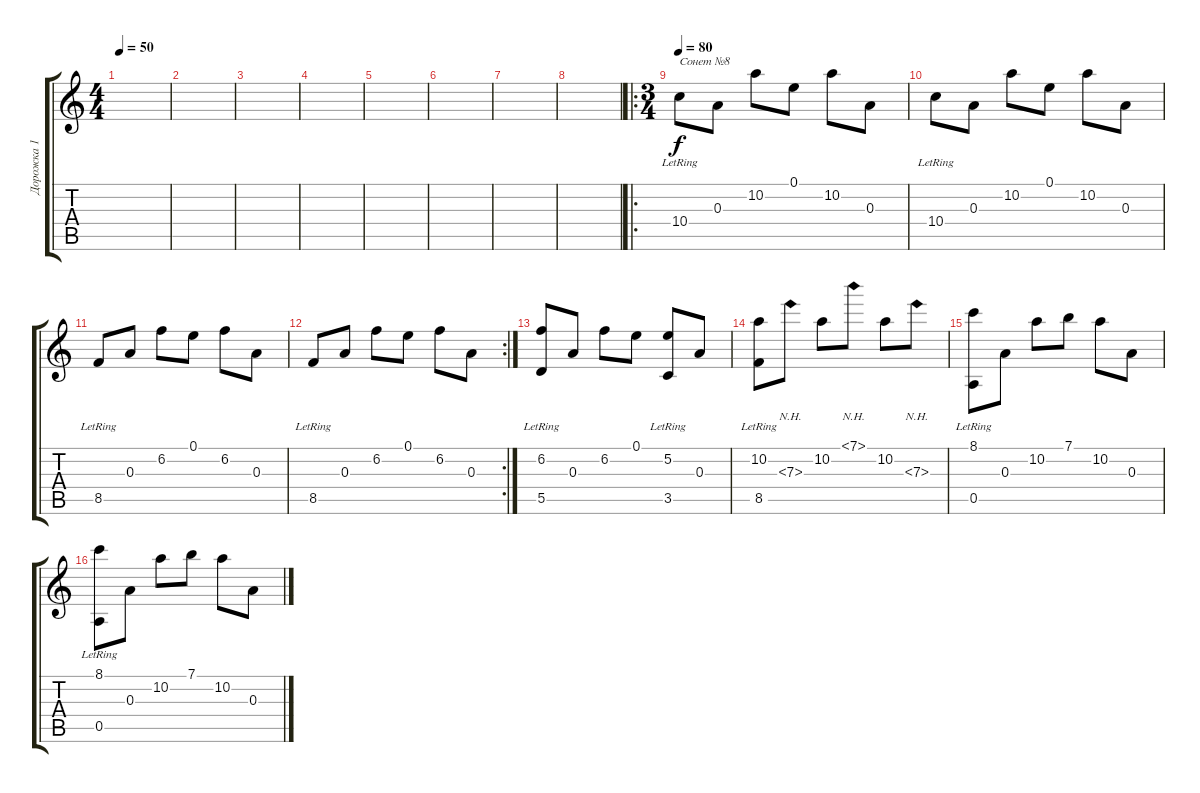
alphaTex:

\track ("Дорожка 1" "Дорожка 1") {instrument acousticguitarsteel}
\staff {score tabs}
\tuning (E4 B3 A3 D3 A2 D2) {hide}
\ts (4 4)
\tempo 50
\clef g2
\ks c
|
|
|
|
|
|
|
|
\ro
\ts (3 4)
\tempo 80
10.4{lr}.8{txt "Сонет №8"} 0.3.8 10.2.8 0.1.8 10.2.8 0.3.8 |
10.4{lr}.8 0.3.8 10.2.8 0.1.8 10.2.8 0.3.8 |
8.5{lr}.8 0.3.8 6.2.8 0.1.8 6.2.8 0.3.8 |
\rc 2
8.5{lr}.8 0.3.8 6.2.8 0.1.8 6.2.8 0.3.8 |
(6.2{lr} 5.5{lr}).8 0.3.8 6.2.8 0.1.8 (5.2{lr} 3.5{lr}).8 0.3.8 |
(10.2 8.5{lr}).8 7.3{nh}.8 10.2.8 7.1{nh}.8 10.2.8 7.3{nh}.8 |
(8.1{lr} 0.5{lr}).8 0.3.8 10.2.8 7.1.8 10.2.8 0.3.8 |
(8.1{lr} 0.5{lr}).8 0.3.8 10.2.8 7.1.8 10.2.8 0.3.8
